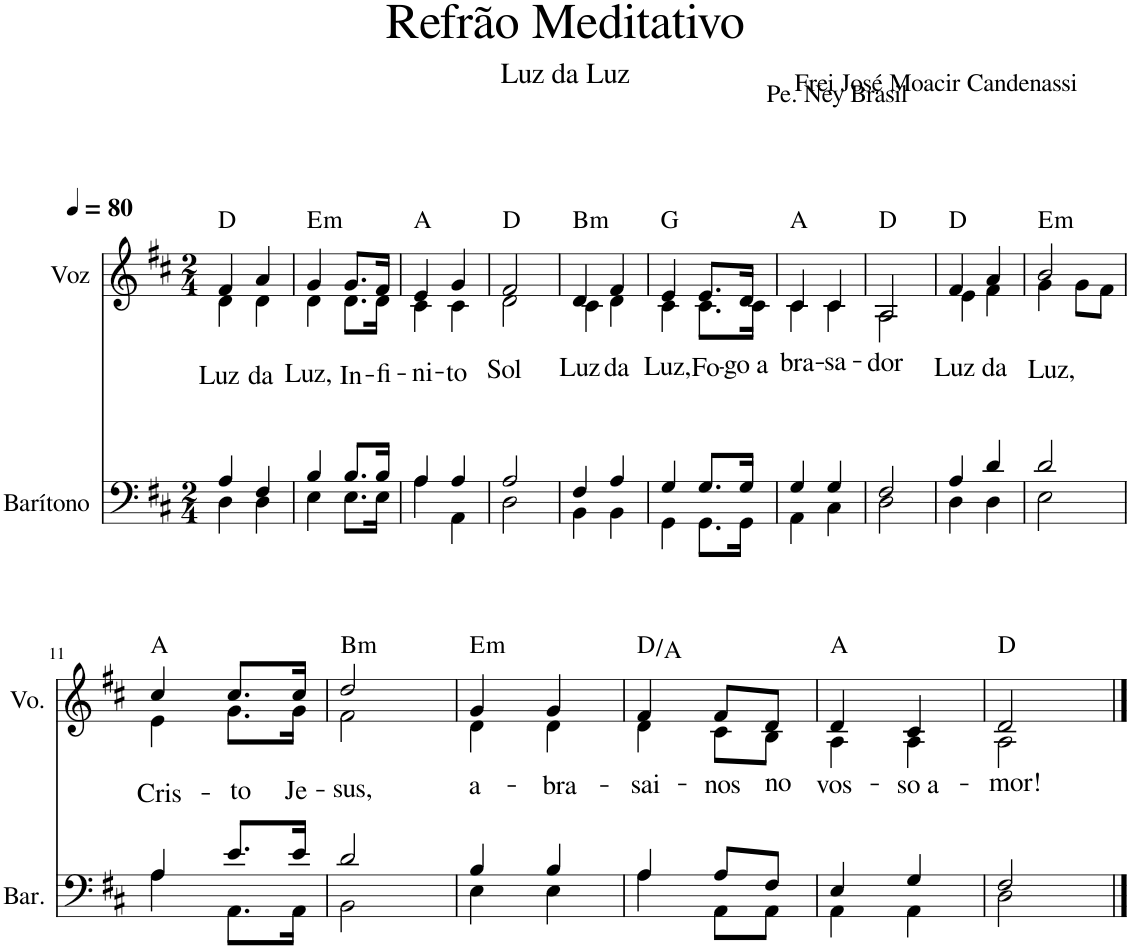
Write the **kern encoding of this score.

**kern	**kern	**text	**harte
*part2	*part1	*part1	*part1
*staff2	*staff1	*staff1	*
*I"Barítono	*I"Voz	*	*
*I'Bar.	*I'Vo.	*	*
*clefF4	*clefG2	*	*
*k[f#c#]	*k[f#c#]	*	*
*M2/4	*M2/4	*	*
*MM80	*MM80	*	*
=1	=1	=1	=1
*^	*	*	*
!	!	!	!LO:LY:b	!
*	*	*^	*	*
4A/	4D\	4f#/	4d\	Luz	D:maj
!	!	!	!	!LO:LY:b	!
4F#/	4D\	4a/	4d\	da	.
=2	=2	=2	=2	=2	=2
!	!	!	!	!LO:LY:b	!LO:H:kt=m
4B/	4E\	4g/	4d\	Luz,	E:min
!	!	!	!	!LO:LY:b	!
8.B/L	8.E\L	8.g/L	8.d\L	In-	.
!	!	!	!	!LO:LY:b	!
16B/Jk	16E\Jk	16f#/Jk	16d\Jk	-fi-	.
=3	=3	=3	=3	=3	=3
!	!	!	!	!LO:LY:b	!
4A/	4A\	4e/	4c#\	-ni-	A:maj
!	!	!	!	!LO:LY:b	!
4A/	4AA\	4g/	4c#\	-to	.
=4	=4	=4	=4	=4	=4
!	!	!	!	!LO:LY:b	!
2A/	2D\	2f#/	2d\	Sol	D:maj
=5	=5	=5	=5	=5	=5
!	!	!	!	!LO:LY:b	!LO:H:kt=m
4F#/	4BB\	4d/	4c#\	Luz	B:min
!	!	!	!	!LO:LY:b	!
4A/	4BB\	4f#/	4d\	da	.
=6	=6	=6	=6	=6	=6
!	!	!	!	!LO:LY:b	!
4G/	4GG\	4e/	4c#\	Luz,	G:maj
!	!	!	!	!LO:LY:b	!
8.G/L	8.GG\L	8.e/L	8.c#\L	Fo-	.
!	!	!	!	!LO:LY:b	!
16G/Jk	16GG\Jk	16d/Jk	16c#\Jk	-go a	.
=7	=7	=7	=7	=7	=7
!	!	!	!	!LO:LY:b	!
4G/	4AA\	4c#/	4c#\	bra-	A:maj
!	!	!	!	!LO:LY:b	!
4G/	4C#\	4c#/	4c#\	-sa-	.
=8	=8	=8	=8	=8	=8
!	!	!	!	!LO:LY:b	!
2F#/	2D\	2A/	2A\	-dor	D:maj
=9	=9	=9	=9	=9	=9
!	!	!	!	!LO:LY:b	!
4A/	4D\	4f#/	4e\	Luz	D:maj
!	!	!	!	!LO:LY:b	!
4d/	4D\	4a/	4f#\	da	.
=10	=10	=10	=10	=10	=10
!	!	!	!	!LO:LY:b	!LO:H:kt=m
2d/	2E\	2b/	4g\	Luz,	E:min
.	.	.	8g\L	.	.
.	.	.	8f#\J	.	.
!!LO:LB:g=z	!!
=11	=11	=11	=11	=11	=11
!	!	!	!	!LO:LY:b	!
4A/	4A\	4cc#/	4e\	Cris-	A:maj
!	!	!	!	!LO:LY:b	!
8.e/L	8.AA\L	8.cc#/L	8.g\L	-to	.
!	!	!	!	!LO:LY:b	!
16e/Jk	16AA\Jk	16cc#/Jk	16g\Jk	Je-	.
=12	=12	=12	=12	=12	=12
!	!	!	!	!LO:LY:b	!LO:H:kt=m
2d/	2BB\	2dd/	2f#\	-sus,	B:min
=13	=13	=13	=13	=13	=13
!	!	!	!	!LO:LY:b	!LO:H:kt=m
4B/	4E\	4g/	4d\	a-	E:min
!	!	!	!	!LO:LY:b	!
4B/	4E\	4g/	4d\	-bra-	.
=14	=14	=14	=14	=14	=14
!	!	!	!	!LO:LY:b	!
4A/	4A\	4f#/	4d\	-sai-	D:maj/5
!	!	!	!	!LO:LY:b	!
8A/L	8AA\L	8f#/L	8c#\L	-nos	.
!	!	!	!	!LO:LY:b	!
8F#/J	8AA\J	8d/J	8B\J	no	.
=15	=15	=15	=15	=15	=15
!	!	!	!	!LO:LY:b	!
4E/	4AA\	4d/	4A\	vos-	A:maj
!	!	!	!	!LO:LY:b	!
4G/	4AA\	4c#/	4A\	-so a-	.
=16	=16	=16	=16	=16	=16
!	!	!	!	!LO:LY:b	!
2F#/	2D\	2d/	2A\	-mor!	D:maj
*v	*v	*	*	*	*
*	*v	*v	*	*
==	==	==	==
*-	*-	*-	*-
